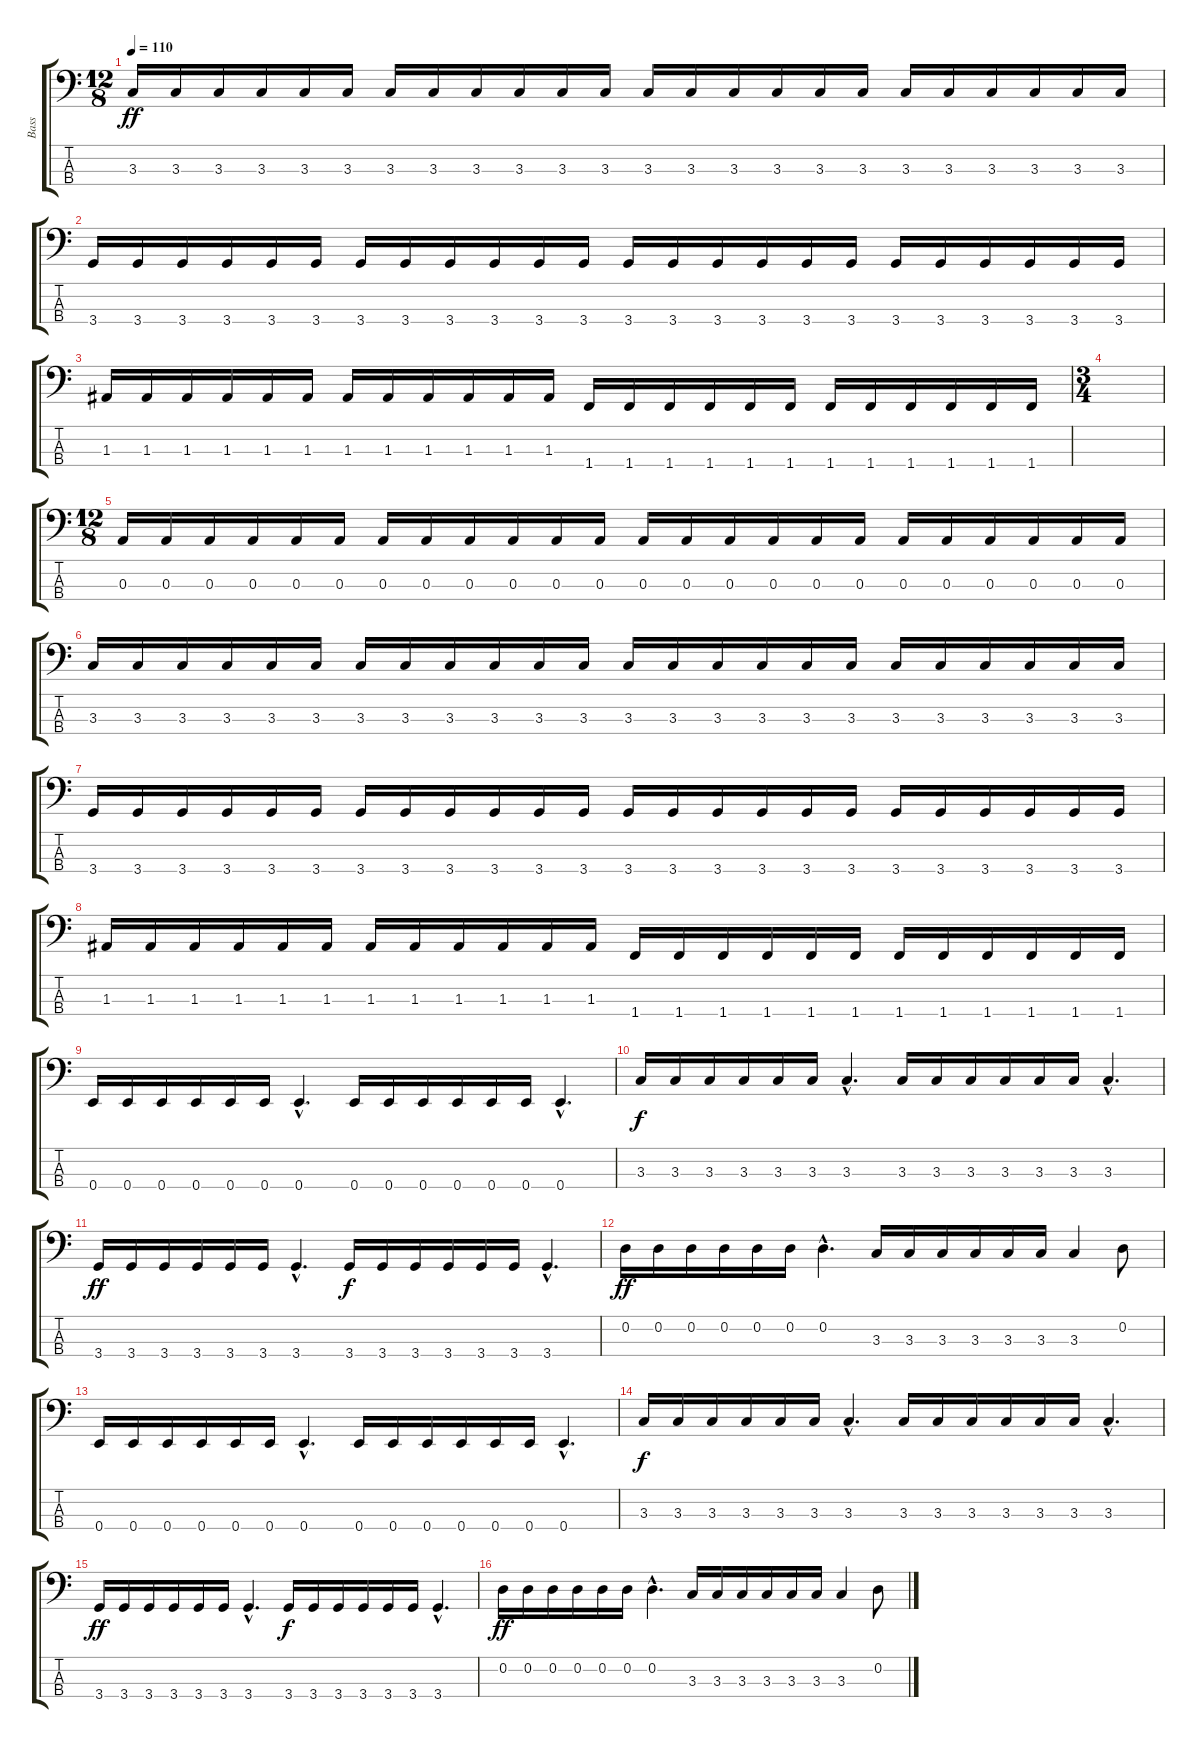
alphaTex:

\track ("Bass" "Bass") {instrument electricbassfinger}
\staff {score tabs}
\tuning (G2 D2 A1 E1) {hide}
\ts (12 8)
\tempo 110
\clef f4
\ks c
3.3.16{dy ff} 3.3.16 3.3.16 3.3.16 3.3.16 3.3.16 3.3.16 3.3.16 3.3.16 3.3.16 3.3.16 3.3.16 3.3.16 3.3.16 3.3.16 3.3.16 3.3.16 3.3.16 3.3.16 3.3.16 3.3.16 3.3.16 3.3.16 3.3.16 |
3.4.16 3.4.16 3.4.16 3.4.16 3.4.16 3.4.16 3.4.16 3.4.16 3.4.16 3.4.16 3.4.16 3.4.16 3.4.16 3.4.16 3.4.16 3.4.16 3.4.16 3.4.16 3.4.16 3.4.16 3.4.16 3.4.16 3.4.16 3.4.16 |
1.3.16 1.3.16 1.3.16 1.3.16 1.3.16 1.3.16 1.3.16 1.3.16 1.3.16 1.3.16 1.3.16 1.3.16 1.4.16 1.4.16 1.4.16 1.4.16 1.4.16 1.4.16 1.4.16 1.4.16 1.4.16 1.4.16 1.4.16 1.4.16 |
\ts (3 4)
|
\ts (12 8)
0.3.16 0.3.16 0.3.16 0.3.16 0.3.16 0.3.16 0.3.16 0.3.16 0.3.16 0.3.16 0.3.16 0.3.16 0.3.16 0.3.16 0.3.16 0.3.16 0.3.16 0.3.16 0.3.16 0.3.16 0.3.16 0.3.16 0.3.16 0.3.16 |
3.3.16 3.3.16 3.3.16 3.3.16 3.3.16 3.3.16 3.3.16 3.3.16 3.3.16 3.3.16 3.3.16 3.3.16 3.3.16 3.3.16 3.3.16 3.3.16 3.3.16 3.3.16 3.3.16 3.3.16 3.3.16 3.3.16 3.3.16 3.3.16 |
3.4.16 3.4.16 3.4.16 3.4.16 3.4.16 3.4.16 3.4.16 3.4.16 3.4.16 3.4.16 3.4.16 3.4.16 3.4.16 3.4.16 3.4.16 3.4.16 3.4.16 3.4.16 3.4.16 3.4.16 3.4.16 3.4.16 3.4.16 3.4.16 |
1.3.16 1.3.16 1.3.16 1.3.16 1.3.16 1.3.16 1.3.16 1.3.16 1.3.16 1.3.16 1.3.16 1.3.16 1.4.16 1.4.16 1.4.16 1.4.16 1.4.16 1.4.16 1.4.16 1.4.16 1.4.16 1.4.16 1.4.16 1.4.16 |
0.4.16 0.4.16 0.4.16 0.4.16 0.4.16 0.4.16 0.4{hac}.4{d} 0.4.16 0.4.16 0.4.16 0.4.16 0.4.16 0.4.16 0.4{hac}.4{d} |
3.3.16{dy f} 3.3.16 3.3.16 3.3.16 3.3.16 3.3.16 3.3{hac}.4{d} 3.3.16 3.3.16 3.3.16 3.3.16 3.3.16 3.3.16 3.3{hac}.4{d} |
3.4.16{dy ff} 3.4.16 3.4.16 3.4.16 3.4.16 3.4.16 3.4{hac}.4{d} 3.4.16{dy f} 3.4.16 3.4.16 3.4.16 3.4.16 3.4.16 3.4{hac}.4{d} |
0.2.16{dy ff} 0.2.16 0.2.16 0.2.16 0.2.16 0.2.16 0.2{hac}.4{d} 3.3.16 3.3.16 3.3.16 3.3.16 3.3.16 3.3.16 3.3.4 0.2.8 |
0.4.16 0.4.16 0.4.16 0.4.16 0.4.16 0.4.16 0.4{hac}.4{d} 0.4.16 0.4.16 0.4.16 0.4.16 0.4.16 0.4.16 0.4{hac}.4{d} |
3.3.16{dy f} 3.3.16 3.3.16 3.3.16 3.3.16 3.3.16 3.3{hac}.4{d} 3.3.16 3.3.16 3.3.16 3.3.16 3.3.16 3.3.16 3.3{hac}.4{d} |
3.4.16{dy ff} 3.4.16 3.4.16 3.4.16 3.4.16 3.4.16 3.4{hac}.4{d} 3.4.16{dy f} 3.4.16 3.4.16 3.4.16 3.4.16 3.4.16 3.4{hac}.4{d} |
0.2.16{dy ff} 0.2.16 0.2.16 0.2.16 0.2.16 0.2.16 0.2{hac}.4{d} 3.3.16 3.3.16 3.3.16 3.3.16 3.3.16 3.3.16 3.3.4 0.2.8
